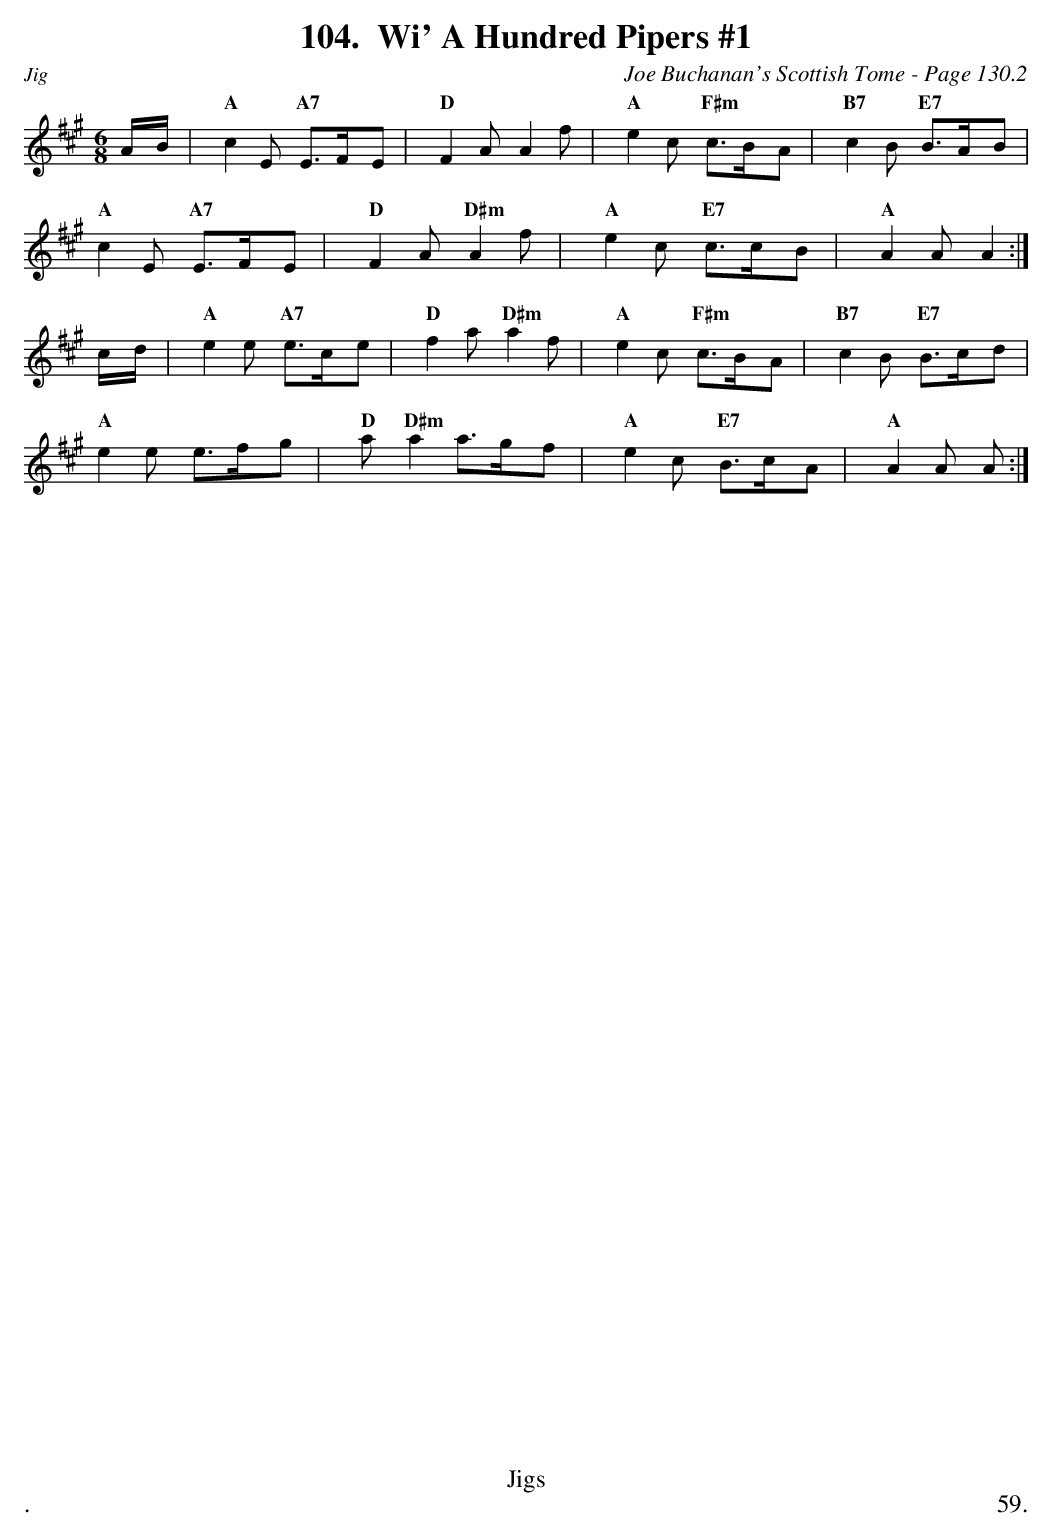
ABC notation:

X:1
T:Wi' A Hundred Pipers #1
C:Joe Buchanan's Scottish Tome - Page 130.2
L:1/8
M:6/8
K:A
A/B/ | "A"c2 E "A7"E>FE | "D"F2 A A2 f | "A"e2 c "F#m"c>BA | "B7"c2 B "E7"B>AB |
"A"c2 E "A7"E>FE | "D"F2 A "D#m"A2 f | "A"e2 c "E7"c>cB | "A"A2 A A2 :|
c/d/ | "A"e2 e "A7"e>ce | "D"f2 a "D#m"a2 f | "A"e2 c "F#m"c>BA | "B7"c2 B "E7"B>cd |
"A"e2 e e>fg | "D" a "D#m"a2 a>gf | "A"e2 c "E7"B>cA | "A"A2 A A :|
